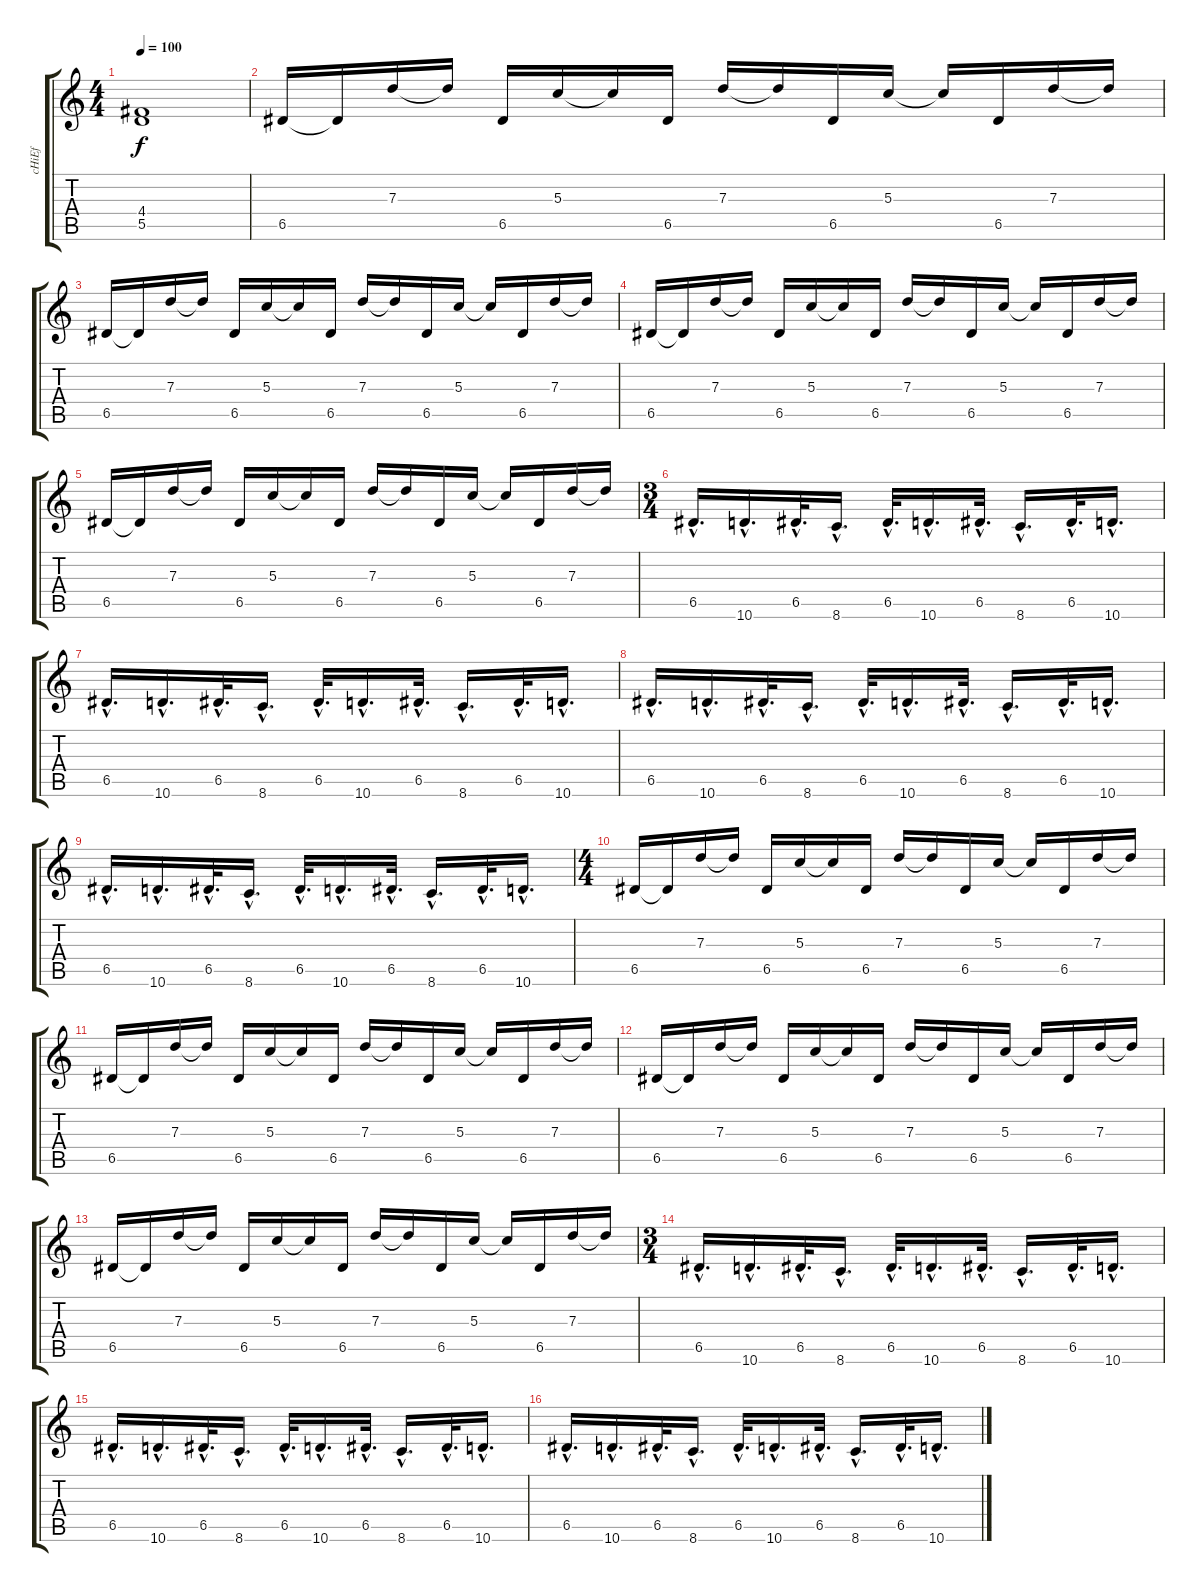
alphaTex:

\track ("cHiEf" "cHiEf") {instrument overdrivenguitar}
\staff {score tabs}
\tuning (E4 B3 G3 D3 A2 E2) {hide}
\ts (4 4)
\tempo 100
\clef g2
\ks c
(4.4 5.5).1{dy f} |
6.5.16{instrument acousticguitarnylon} 6.5{t}.16 7.3.16 7.3{t}.16 6.5.16 5.3.16 5.3{t}.16 6.5.16 7.3.16 7.3{t}.16 6.5.16 5.3.16 5.3{t}.16 6.5.16 7.3.16 7.3{t}.16 |
6.5.16 6.5{t}.16 7.3.16 7.3{t}.16 6.5.16 5.3.16 5.3{t}.16 6.5.16 7.3.16 7.3{t}.16 6.5.16 5.3.16 5.3{t}.16 6.5.16 7.3.16 7.3{t}.16 |
6.5.16 6.5{t}.16 7.3.16 7.3{t}.16 6.5.16 5.3.16 5.3{t}.16 6.5.16 7.3.16 7.3{t}.16 6.5.16 5.3.16 5.3{t}.16 6.5.16 7.3.16 7.3{t}.16 |
6.5.16 6.5{t}.16 7.3.16 7.3{t}.16 6.5.16 5.3.16 5.3{t}.16 6.5.16 7.3.16 7.3{t}.16 6.5.16 5.3.16 5.3{t}.16 6.5.16 7.3.16 7.3{t}.16 |
\ts (3 4)
6.5{hac}.16{d instrument overdrivenguitar} 10.6{hac}.16{d} 6.5{hac}.32{d} 8.6{hac}.16{d} 6.5{hac}.32{d} 10.6{hac}.16{d} 6.5{hac}.32{d} 8.6{hac}.16{d} 6.5{hac}.32{d} 10.6{hac}.16{d} |
6.5{hac}.16{d} 10.6{hac}.16{d} 6.5{hac}.32{d} 8.6{hac}.16{d} 6.5{hac}.32{d} 10.6{hac}.16{d} 6.5{hac}.32{d} 8.6{hac}.16{d} 6.5{hac}.32{d} 10.6{hac}.16{d} |
6.5{hac}.16{d} 10.6{hac}.16{d} 6.5{hac}.32{d} 8.6{hac}.16{d} 6.5{hac}.32{d} 10.6{hac}.16{d} 6.5{hac}.32{d} 8.6{hac}.16{d} 6.5{hac}.32{d} 10.6{hac}.16{d} |
6.5{hac}.16{d} 10.6{hac}.16{d} 6.5{hac}.32{d} 8.6{hac}.16{d} 6.5{hac}.32{d} 10.6{hac}.16{d} 6.5{hac}.32{d} 8.6{hac}.16{d} 6.5{hac}.32{d} 10.6{hac}.16{d} |
\ts (4 4)
6.5.16{instrument acousticguitarnylon} 6.5{t}.16 7.3.16 7.3{t}.16 6.5.16 5.3.16 5.3{t}.16 6.5.16 7.3.16 7.3{t}.16 6.5.16 5.3.16 5.3{t}.16 6.5.16 7.3.16 7.3{t}.16 |
6.5.16 6.5{t}.16 7.3.16 7.3{t}.16 6.5.16 5.3.16 5.3{t}.16 6.5.16 7.3.16 7.3{t}.16 6.5.16 5.3.16 5.3{t}.16 6.5.16 7.3.16 7.3{t}.16 |
6.5.16 6.5{t}.16 7.3.16 7.3{t}.16 6.5.16 5.3.16 5.3{t}.16 6.5.16 7.3.16 7.3{t}.16 6.5.16 5.3.16 5.3{t}.16 6.5.16 7.3.16 7.3{t}.16 |
6.5.16 6.5{t}.16 7.3.16 7.3{t}.16 6.5.16 5.3.16 5.3{t}.16 6.5.16 7.3.16 7.3{t}.16 6.5.16 5.3.16 5.3{t}.16 6.5.16 7.3.16 7.3{t}.16 |
\ts (3 4)
6.5{hac}.16{d instrument overdrivenguitar} 10.6{hac}.16{d} 6.5{hac}.32{d} 8.6{hac}.16{d} 6.5{hac}.32{d} 10.6{hac}.16{d} 6.5{hac}.32{d} 8.6{hac}.16{d} 6.5{hac}.32{d} 10.6{hac}.16{d} |
6.5{hac}.16{d} 10.6{hac}.16{d} 6.5{hac}.32{d} 8.6{hac}.16{d} 6.5{hac}.32{d} 10.6{hac}.16{d} 6.5{hac}.32{d} 8.6{hac}.16{d} 6.5{hac}.32{d} 10.6{hac}.16{d} |
6.5{hac}.16{d} 10.6{hac}.16{d} 6.5{hac}.32{d} 8.6{hac}.16{d} 6.5{hac}.32{d} 10.6{hac}.16{d} 6.5{hac}.32{d} 8.6{hac}.16{d} 6.5{hac}.32{d} 10.6{hac}.16{d}
